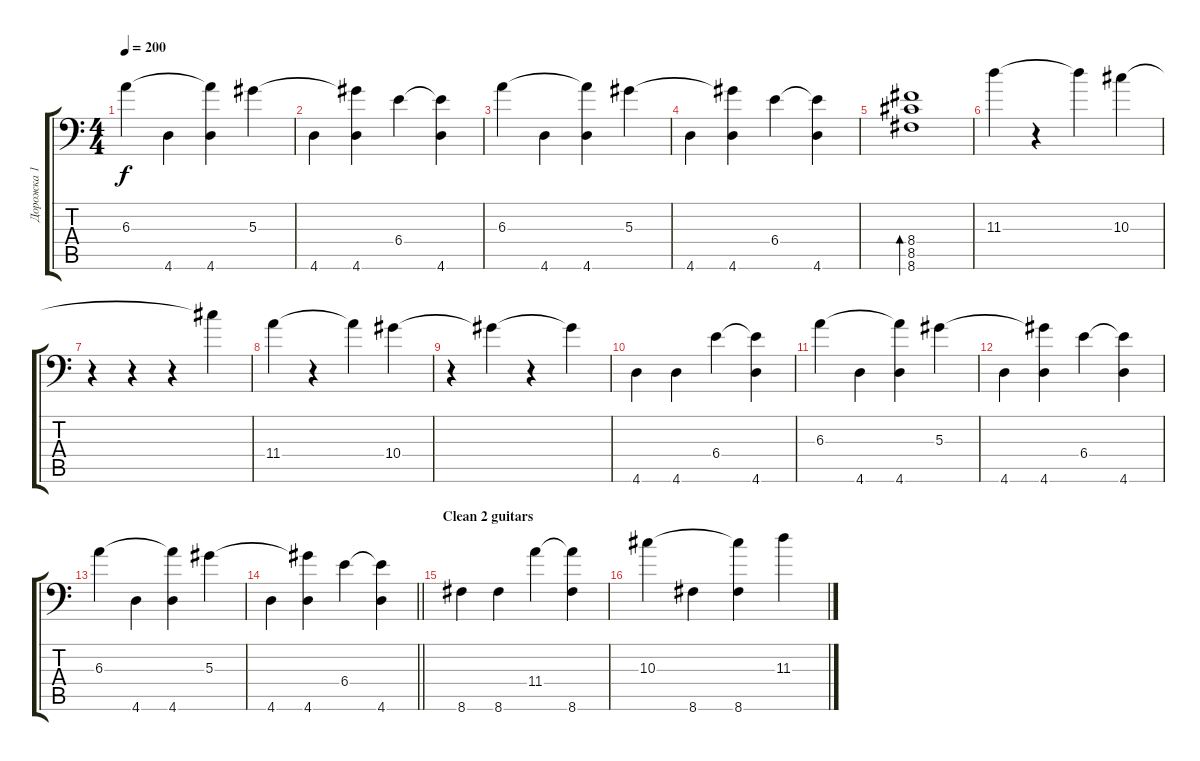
\track ("Дорожка 1" "Дорожка 1") {instrument distortionguitar}
\staff {score tabs}
\tuning (C4 G3 Eb3 Bb2 F2 Bb1) {hide}
\ts (4 4)
\tempo 200
\clef f4
\ks c
6.3.4{dy f} 4.6.4 (6.3{t} 4.6).4 5.3.4 |
4.6.4 (5.3{t} 4.6).4 6.4.4 (6.4{t} 4.6).4 |
6.3.4 4.6.4 (6.3{t} 4.6).4 5.3.4 |
4.6.4 (5.3{t} 4.6).4 6.4.4 (6.4{t} 4.6).4 |
(8.4 8.5 8.6).1{bd 240 instrument electricguitarclean} |
11.3.4 r.4 11.3{t}.4 10.3.4 |
r.4 r.4 r.4 10.3{t}.4 |
11.4.4 r.4 11.4{t}.4 10.4.4 |
r.4 10.4{t}.4 r.4 10.4{t}.4 |
4.6.4 4.6.4 6.4.4 (6.4{t} 4.6).4 |
6.3.4 4.6.4 (6.3{t} 4.6).4 5.3.4 |
4.6.4 (5.3{t} 4.6).4 6.4.4 (6.4{t} 4.6).4 |
6.3.4 4.6.4 (6.3{t} 4.6).4 5.3.4 |
\barLineRight lightlight
4.6.4 (5.3{t} 4.6).4 6.4.4 (6.4{t} 4.6).4 |
\section ("" "Clean 2 guitars")
8.6.4{instrument electricguitarclean} 8.6.4 11.4.4 (11.4{t} 8.6).4 |
10.3.4 8.6.4 (10.3{t} 8.6).4 11.3.4
